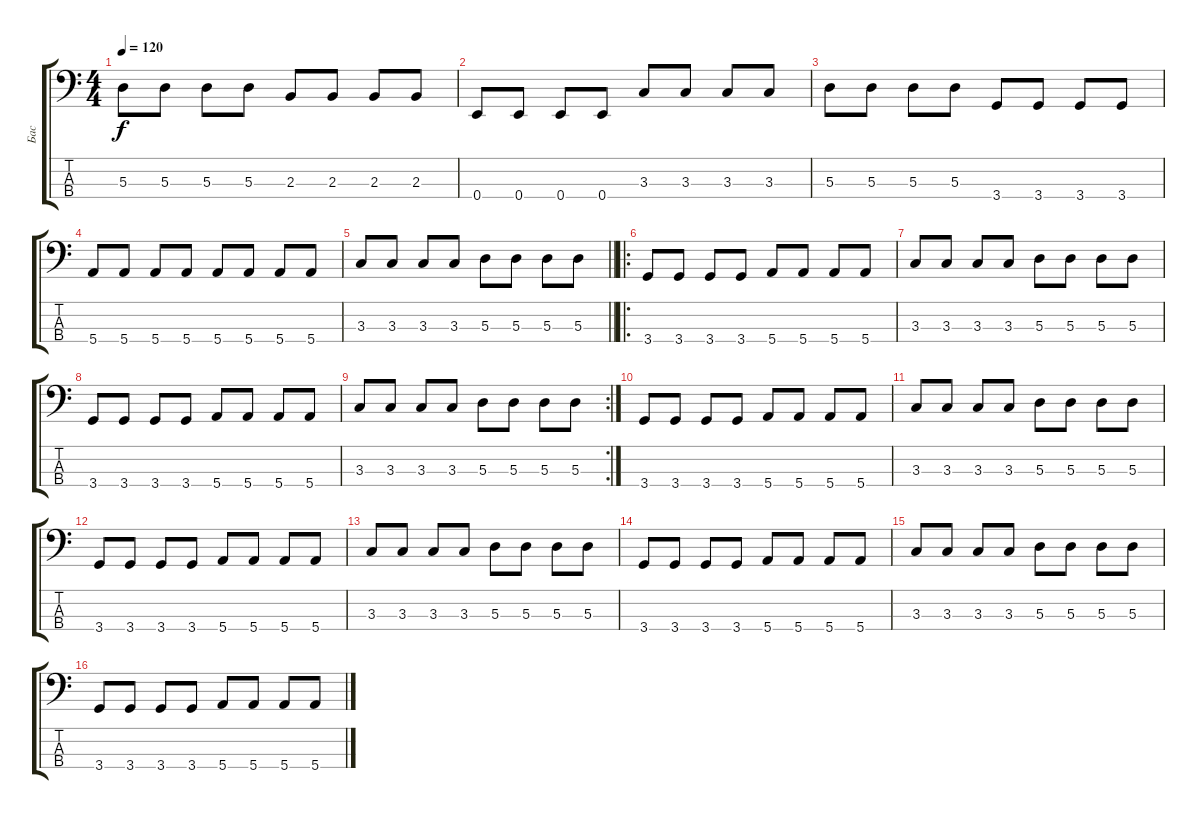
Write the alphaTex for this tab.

\track ("Бас" "Бас") {instrument electricbassfinger}
\staff {score tabs}
\tuning (G2 D2 A1 E1) {hide}
\ts (4 4)
\tempo 120
\clef f4
\ks c
5.3.8{dy f} 5.3.8 5.3.8 5.3.8 2.3.8 2.3.8 2.3.8 2.3.8 |
0.4.8 0.4.8 0.4.8 0.4.8 3.3.8 3.3.8 3.3.8 3.3.8 |
5.3.8 5.3.8 5.3.8 5.3.8 3.4.8 3.4.8 3.4.8 3.4.8 |
5.4.8 5.4.8 5.4.8 5.4.8 5.4.8 5.4.8 5.4.8 5.4.8 |
\barLineRight lightlight
3.3.8 3.3.8 3.3.8 3.3.8 5.3.8 5.3.8 5.3.8 5.3.8 |
\ro
3.4.8 3.4.8 3.4.8 3.4.8 5.4.8 5.4.8 5.4.8 5.4.8 |
3.3.8 3.3.8 3.3.8 3.3.8 5.3.8 5.3.8 5.3.8 5.3.8 |
3.4.8 3.4.8 3.4.8 3.4.8 5.4.8 5.4.8 5.4.8 5.4.8 |
\rc 2
3.3.8 3.3.8 3.3.8 3.3.8 5.3.8 5.3.8 5.3.8 5.3.8 |
3.4.8 3.4.8 3.4.8 3.4.8 5.4.8 5.4.8 5.4.8 5.4.8 |
3.3.8 3.3.8 3.3.8 3.3.8 5.3.8 5.3.8 5.3.8 5.3.8 |
3.4.8 3.4.8 3.4.8 3.4.8 5.4.8 5.4.8 5.4.8 5.4.8 |
3.3.8 3.3.8 3.3.8 3.3.8 5.3.8 5.3.8 5.3.8 5.3.8 |
3.4.8 3.4.8 3.4.8 3.4.8 5.4.8 5.4.8 5.4.8 5.4.8 |
3.3.8 3.3.8 3.3.8 3.3.8 5.3.8 5.3.8 5.3.8 5.3.8 |
3.4.8 3.4.8 3.4.8 3.4.8 5.4.8 5.4.8 5.4.8 5.4.8
